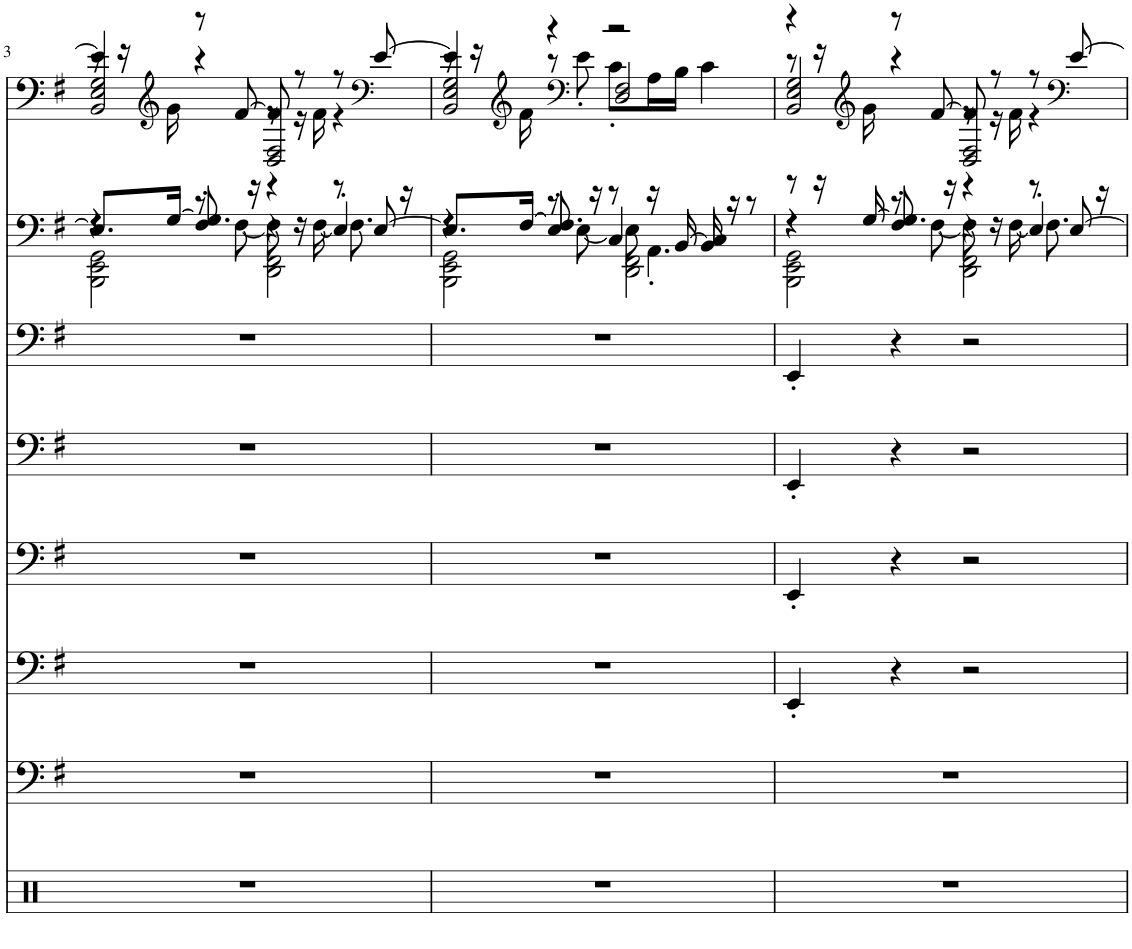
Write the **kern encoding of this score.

**kern	**kern	**kern	**kern	**kern	**kern	**kern	**kern
*part8	*part7	*part6	*part5	*part4	*part3	*part2	*part1
*staff8	*staff7	*staff6	*staff5	*staff4	*staff3	*staff2	*staff1
*I"Percussion	*I"E.Piano	*I"Ocarina	*I"Gtr.Harmonics	*I"Ocarina	*I"Gtr.Harmonics	*I"Acoustic Bass	*I"Slap Bass 1
*	*I'E.Pno	*I'Oc	*	*I'Oc	*	*I'Ac b	*
!!LO:PB:g=z
*clefX	*clefF4	*clefF4	*clefF4	*clefF4	*clefF4	*clefF4	*clefF4
*k[]	*k[f#]	*k[f#]	*k[f#]	*k[f#]	*k[f#]	*k[f#]	*k[f#]
*M4/4	*M4/4	*M4/4	*M4/4	*M4/4	*M4/4	*M4/4	*M4/4
=3	=3	=3	=3	=3	=3	=3	=3
*	*	*	*	*	*	*^	*^
*	*	*	*	*	*	*	*^	*	*^
*	*	*	*	*	*	*	*	*^	*	*	*
1r	1r	1r	1r	1r	1r	8.E/L]	4r	4r	2BBB\ 2EE\ 2GG\	4e/]	8r	2BB/ 2E/ 2G/
.	.	.	.	.	.	.	.	.	.	.	16r	.
*	*	*	*	*	*	*	*	*	*	*clefG2	*	*
.	.	.	.	.	.	[16G/Jk	.	.	.	.	16g\	.
.	.	.	.	.	.	8.G/]	8r	4F#'/	.	8r	4r	.
.	.	.	.	.	.	.	[8F#\	.	.	[8f#/	.	.
.	.	.	.	.	.	16r	.	.	.	.	.	.
.	.	.	.	.	.	4r	8F#\]	4r	2DD\ 2FF#\	8f#/]	8r	2D/ 2F#/
.	.	.	.	.	.	.	16r	.	.	8r	16r	.
.	.	.	.	.	.	.	[16F#\	.	.	.	16f#\	.
.	.	.	.	.	.	8r	8.F#\]	4E'/	.	8r	4r	.
*	*	*	*	*	*	*	*	*	*	*clefF4	*	*
.	.	.	.	.	.	[8E/	.	.	.	[8e/	.	.
.	.	.	.	.	.	.	16r	.	.	.	.	.
=4	=4	=4	=4	=4	=4	=4	=4	=4	=4	=4	=4	=4
1r	1r	1r	1r	1r	1r	8.E/L]	4r	4r	2BBB\ 2EE\ 2GG\	4e/]	8r	2BB/ 2E/ 2G/
.	.	.	.	.	.	.	.	.	.	.	16r	.
*	*	*	*	*	*	*	*	*	*	*clefG2	*	*
.	.	.	.	.	.	[16F#/Jk	.	.	.	.	16f#\	.
.	.	.	.	.	.	8.F#/]	8r	4E'/	.	4r	8r	.
*	*	*	*	*	*	*	*	*	*	*clefF4	*	*
.	.	.	.	.	.	.	[8E\	.	.	.	8e'\	.
.	.	.	.	.	.	16r	.	.	.	.	.	.
.	.	.	.	.	.	8r	8E\]	4C/	2DD\ 2FF#\	2r	8c'\L	2D/ 2F#/
.	.	.	.	.	.	16r	4.AA'\	.	.	.	16A\L	.
.	.	.	.	.	.	[16BB/	.	.	.	.	16B\JJ	.
.	.	.	.	.	.	16BB/]	.	4C/	.	.	4c\	.
.	.	.	.	.	.	16r	.	.	.	.	.	.
.	.	.	.	.	.	8r	.	.	.	.	.	.
=5	=5	=5	=5	=5	=5	=5	=5	=5	=5	=5	=5	=5
1r	1r	4EE'/	4EE'/	4EE'/	4EE'/	8r	4r	4r	2BBB\ 2EE\ 2GG\	4r	8r	2BB/ 2E/ 2G/
.	.	.	.	.	.	16r	.	.	.	.	16r	.
*	*	*	*	*	*	*	*	*	*	*clefG2	*	*
.	.	.	.	.	.	[16G/	.	.	.	.	16g\	.
.	.	4r	4r	4r	4r	8.G/]	8r	4F#'/	.	8r	4r	.
.	.	.	.	.	.	.	[8F#\	.	.	[8f#/	.	.
.	.	.	.	.	.	16r	.	.	.	.	.	.
.	.	2r	2r	2r	2r	4r	8F#\]	4r	2DD\ 2FF#\	8f#/]	8r	2D/ 2F#/
.	.	.	.	.	.	.	16r	.	.	8r	16r	.
.	.	.	.	.	.	.	[16F#\	.	.	.	16f#\	.
.	.	.	.	.	.	8r	8.F#\]	4E'/	.	8r	4r	.
*	*	*	*	*	*	*	*	*	*	*clefF4	*	*
.	.	.	.	.	.	[8E/	.	.	.	[8e/	.	.
.	.	.	.	.	.	.	16r	.	.	.	.	.
*	*	*	*	*	*	*v	*v	*v	*v	*	*	*
*	*	*	*	*	*	*	*v	*v	*v
=	=	=	=	=	=	=	=
*-	*-	*-	*-	*-	*-	*-	*-
